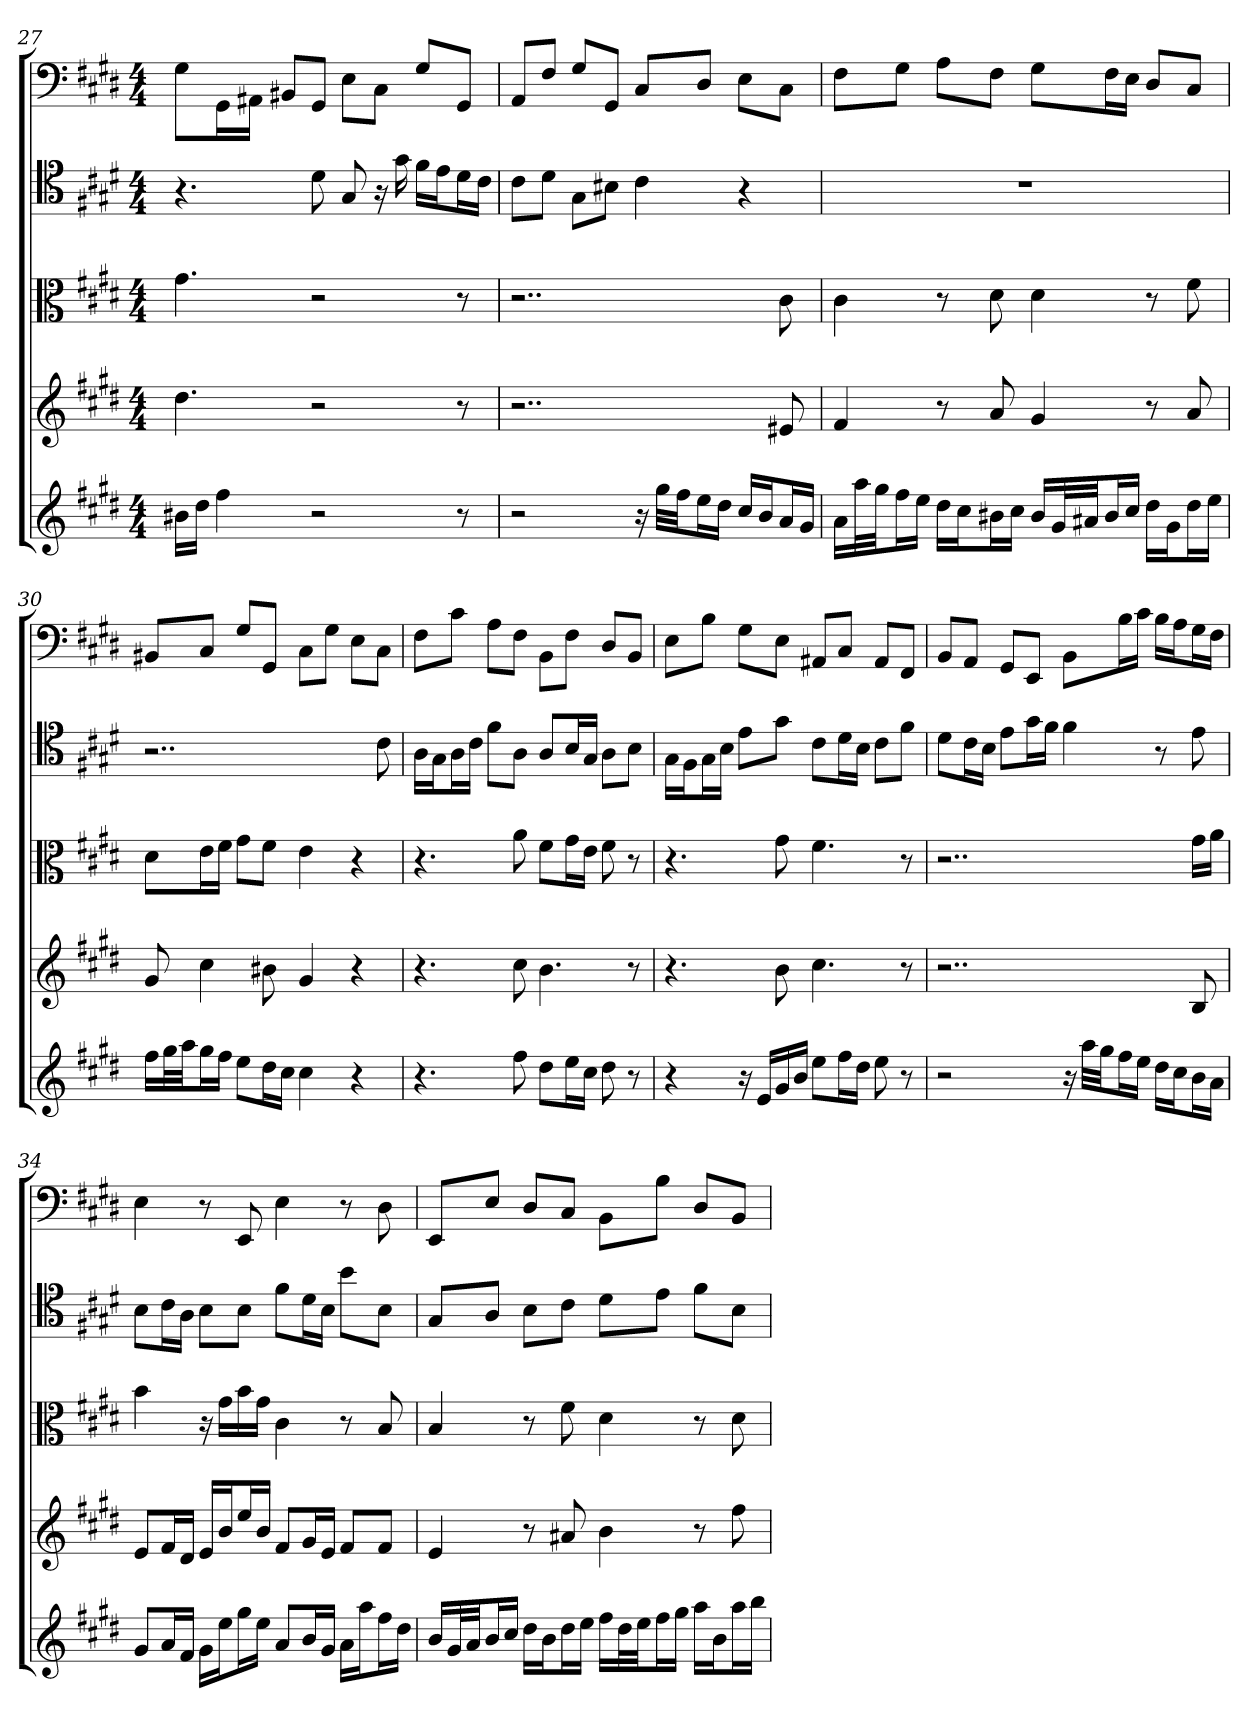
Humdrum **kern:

**kern	**kern	**kern	**kern	**kern
*part5	*part4	*part3	*part2	*part1
*staff5	*staff4	*staff3	*staff2	*staff1
*	*	*clefC3	*clefC4	*clefF4
*k[f#c#g#d#]	*k[f#c#g#d#]	*k[f#c#g#d#]	*k[f#c#g#d#]	*k[f#c#g#d#]
*E:	*E:	*E:	*E:	*E:
*M4/4	*M4/4	*M4/4	*M4/4	*M4/4
=27	=27	=27	=27	=27
16b#XLL	4.dd#	4.g#	4.r	8G#\L
16dd#JJ	.	.	.	.
4ff#	.	.	.	16GG#\L
.	.	.	.	16AA#X\JJ
.	.	.	.	8BB#X/L
2r	2r	2r	8d#	8GG#/J
.	.	.	8G#	8E\L
.	.	.	16r	8C#\J
.	.	.	16g#	.
.	.	.	16f#\LL	8G#/L
.	.	.	16e\J	.
8r	8r	8r	16d#\L	8GG#/J
.	.	.	16c#\JJ	.
=28	=28	=28	=28	=28
2r	2..r	2..r	8c#\L	8AA/L
.	.	.	8d#\J	8F#/J
.	.	.	8G#\L	8G#/L
.	.	.	8B#X\J	8GG#/J
16r	.	.	4c#	8C#/L
32gg#LLL	.	.	.	.
32ff#JJ	.	.	.	.
16eeL	.	.	.	8D#/J
16dd#JJ	.	.	.	.
16cc#LL	.	.	4r	8E\L
16bJ	.	.	.	.
16aL	8e#X	8c#	.	8C#\J
16g#JJ	.	.	.	.
=29	=29	=29	=29	=29
16aLL	4f#	4c#	1r	8F#\L
32aaL	.	.	.	.
32gg#JJ	.	.	.	.
16ff#L	.	.	.	8G#\J
16eeJJ	.	.	.	.
16dd#LL	8r	8r	.	8A\L
16cc#J	.	.	.	.
16b#XL	8a	8d#	.	8F#\J
16cc#JJ	.	.	.	.
16b#LL	4g#	4d#	.	8G#\L
32g#L	.	.	.	.
32a#XJJ	.	.	.	.
16b#L	.	.	.	16F#\L
16cc#JJ	.	.	.	16E\JJ
16dd#LL	8r	8r	.	8D#/L
16g#J	.	.	.	.
16dd#L	8a	8f#	.	8C#/J
16eeJJ	.	.	.	.
=30	=30	=30	=30	=30
16ff#LL	8g#	8d#\L	2..r	8BB#X/L
32gg#L	.	.	.	.
32aaJJ	.	.	.	.
16gg#L	4cc#	16e\L	.	8C#/J
16ff#JJ	.	16f#\JJ	.	.
8eeL	.	8g#\L	.	8G#/L
16dd#L	8b#X	8f#\J	.	8GG#/J
16cc#JJ	.	.	.	.
4cc#	4g#	4e	.	8C#\L
.	.	.	.	8G#\J
4r	4r	4r	.	8E\L
.	.	.	8c#	8C#\J
=31	=31	=31	=31	=31
4.r	4.r	4.r	16A\LL	8F#\L
.	.	.	16G#\J	.
.	.	.	16A\L	8c#\J
.	.	.	16c#\JJ	.
.	.	.	8f#\L	8A\L
8ff#	8cc#	8a	8A\J	8F#\J
8dd#L	4.b	8f#\L	8A/L	8BB\L
16eeL	.	16g#\L	16B/L	8F#\J
16cc#JJ	.	16e\JJ	16G#/JJ	.
8dd#	.	8f#	8A\L	8D#/L
8r	8r	8r	8B\J	8BB/J
=32	=32	=32	=32	=32
4r	4.r	4.r	16G#\LL	8E\L
.	.	.	16F#\J	.
.	.	.	16G#\L	8B\J
.	.	.	16B\JJ	.
16r	.	.	8e\L	8G#\L
16eLL	.	.	.	.
16g#	8b	8g#	8g#\J	8E\J
16bJJ	.	.	.	.
8eeL	4.cc#	4.f#	8c#\L	8AA#X/L
16ff#L	.	.	16d#\L	8C#/J
16dd#JJ	.	.	16B\JJ	.
8ee	.	.	8c#\L	8AA#/L
8r	8r	8r	8f#\J	8FF#/J
=33	=33	=33	=33	=33
2r	2..r	2..r	8d#\L	8BB/L
.	.	.	16c#\L	8AA/J
.	.	.	16B\JJ	.
.	.	.	8e\L	8GG#/L
.	.	.	16g#\L	8EE/J
.	.	.	16f#\JJ	.
16r	.	.	4f#	8BB\L
32aaLLL	.	.	.	.
32gg#JJ	.	.	.	.
16ff#L	.	.	.	16B\L
16eeJJ	.	.	.	16c#\JJ
16dd#LL	.	.	8r	16B\LL
16cc#J	.	.	.	16A\J
16bL	8B	16g#\LL	8e	16G#\L
16aJJ	.	16a\JJ	.	16F#\JJ
=34	=34	=34	=34	=34
8g#L	8eL	4b	8B\L	4E
16aL	16f#L	.	16c#\L	.
16f#JJ	16d#JJ	.	16A\JJ	.
16g#LL	16eLL	16r	8B\L	8r
16eeJ	16bJ	16g#\LL	.	.
16gg#L	16eeL	16b\	8B\J	8EE
16eeJJ	16bJJ	16g#\JJ	.	.
8aL	8f#L	4c#	8f#\L	4E
16bL	16g#L	.	16d#\L	.
16g#JJ	16eJJ	.	16B\JJ	.
16aLL	8f#L	8r	8b\L	8r
16aaJ	.	.	.	.
16ff#L	8f#J	8B	8B\J	8D#
16dd#JJ	.	.	.	.
=35	=35	=35	=35	=35
16bLL	4e	4B	8G#/L	8EE/L
32g#L	.	.	.	.
32aJJ	.	.	.	.
16bL	.	.	8A/J	8E/J
16cc#JJ	.	.	.	.
16dd#LL	8r	8r	8B\L	8D#/L
16bJ	.	.	.	.
16dd#L	8a#X	8f#	8c#\J	8C#/J
16eeJJ	.	.	.	.
16ff#LL	4b	4d#	8d#\L	8BB\L
32dd#L	.	.	.	.
32eeJJ	.	.	.	.
16ff#L	.	.	8e\J	8B\J
16gg#JJ	.	.	.	.
16aaLL	8r	8r	8f#\L	8D#/L
16bJ	.	.	.	.
16aaL	8ff#	8d#	8B\J	8BB/J
16bbJJ	.	.	.	.
=	=	=	=	=
*-	*-	*-	*-	*-
